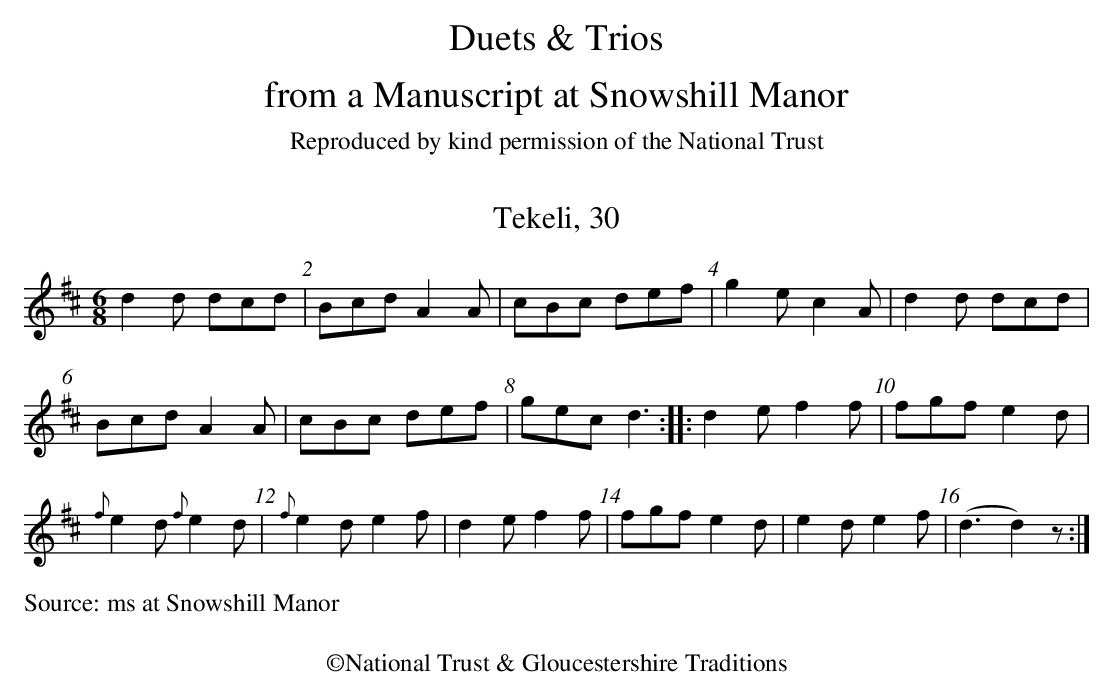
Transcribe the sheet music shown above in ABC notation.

X:1
T:Tekeli, 30
M:6/8
L:1/8
K:D
d2d dcd|BcdA2A|cBc def|g2ec2A|\
d2d dcd|
BcdA2A|cBc def|gec d3:|\
|:d2ef2f|fgf e2d|
{f}e2d{f}e2d|{f}e2de2f|\
d2ef2f|fgf e2d|e2de2f|(d3d2)z:|
